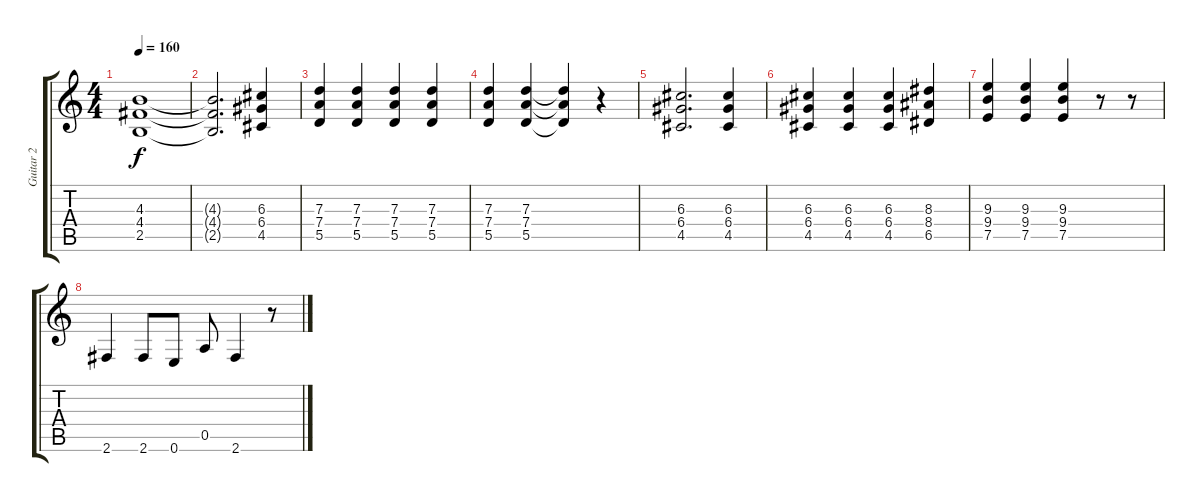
\track ("Guitar 2" "Guitar 2") {instrument overdrivenguitar}
\staff {score tabs}
\tuning (E4 B3 G3 D3 A2 E2) {hide}
\ts (4 4)
\tempo 160
\clef g2
\ks c
(4.3 4.4 2.5).1{dy f} |
(4.3{t} 4.4{t} 2.5{t}).2{d} (6.3 6.4 4.5).4 |
(7.3 7.4 5.5).4 (7.3 7.4 5.5).4 (7.3 7.4 5.5).4 (7.3 7.4 5.5).4 |
(7.3 7.4 5.5).4 (7.3 7.4 5.5).4 (7.3{t} 7.4{t} 5.5{t}).4 r.4 |
(6.3 6.4 4.5).2{d} (6.3 6.4 4.5).4 |
(6.3 6.4 4.5).4 (6.3 6.4 4.5).4 (6.3 6.4 4.5).4 (8.3 8.4 6.5).4 |
(9.3 9.4 7.5).4 (9.3 9.4 7.5).4 (9.3 9.4 7.5).4 r.8 r.8 |
2.6.4 2.6.8 0.6.8 0.5.8 2.6.4 r.8
